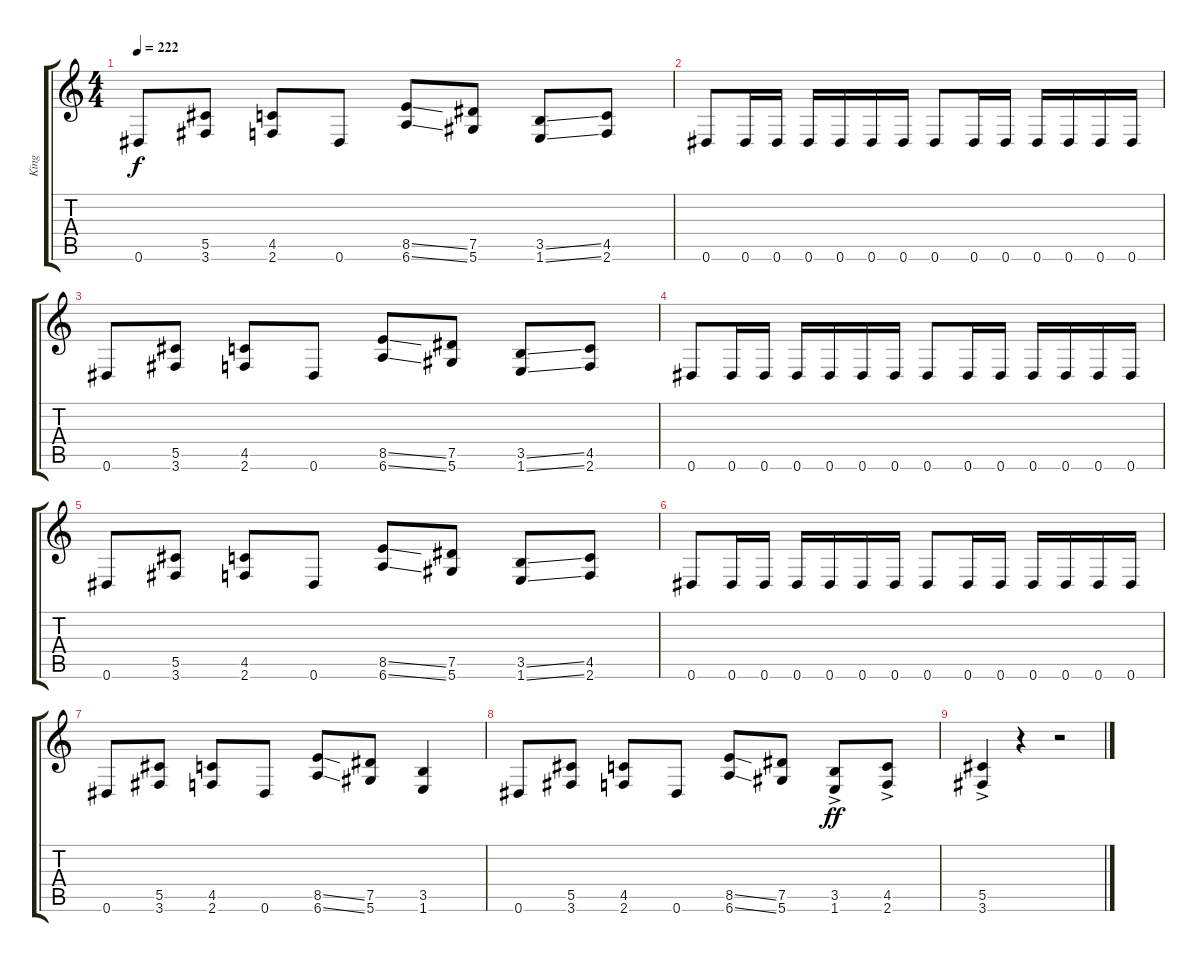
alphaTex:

\track ("King" "King") {instrument distortionguitar}
\staff {score tabs}
\tuning (Eb4 Bb3 Gb3 Db3 Ab2 Eb2) {hide}
\ts (4 4)
\tempo 222
\clef g2
\ks c
0.6.8{dy f} (5.5 3.6).8 (4.5 2.6).8 0.6.8 (8.5{ss} 6.6{ss}).8 (7.5 5.6).8 (3.5{ss} 1.6{ss}).8 (4.5 2.6).8 |
0.6.8 0.6.16 0.6.16 0.6.16 0.6.16 0.6.16 0.6.16 0.6.8 0.6.16 0.6.16 0.6.16 0.6.16 0.6.16 0.6.16 |
0.6.8 (5.5 3.6).8 (4.5 2.6).8 0.6.8 (8.5{ss} 6.6{ss}).8 (7.5 5.6).8 (3.5{ss} 1.6{ss}).8 (4.5 2.6).8 |
0.6.8 0.6.16 0.6.16 0.6.16 0.6.16 0.6.16 0.6.16 0.6.8 0.6.16 0.6.16 0.6.16 0.6.16 0.6.16 0.6.16 |
0.6.8 (5.5 3.6).8 (4.5 2.6).8 0.6.8 (8.5{ss} 6.6{ss}).8 (7.5 5.6).8 (3.5{ss} 1.6{ss}).8 (4.5 2.6).8 |
0.6.8 0.6.16 0.6.16 0.6.16 0.6.16 0.6.16 0.6.16 0.6.8 0.6.16 0.6.16 0.6.16 0.6.16 0.6.16 0.6.16 |
0.6.8 (5.5 3.6).8 (4.5 2.6).8 0.6.8 (8.5{ss} 6.6{ss}).8 (7.5 5.6).8 (3.5 1.6).4 |
0.6.8 (5.5 3.6).8 (4.5 2.6).8 0.6.8 (8.5{ss} 6.6{ss}).8 (7.5 5.6).8 (3.5{ac} 1.6{ac}).8{dy ff} (4.5{ac} 2.6{ac}).8 |
(5.5{ac} 3.6{ac}).4 r.4 r.2
